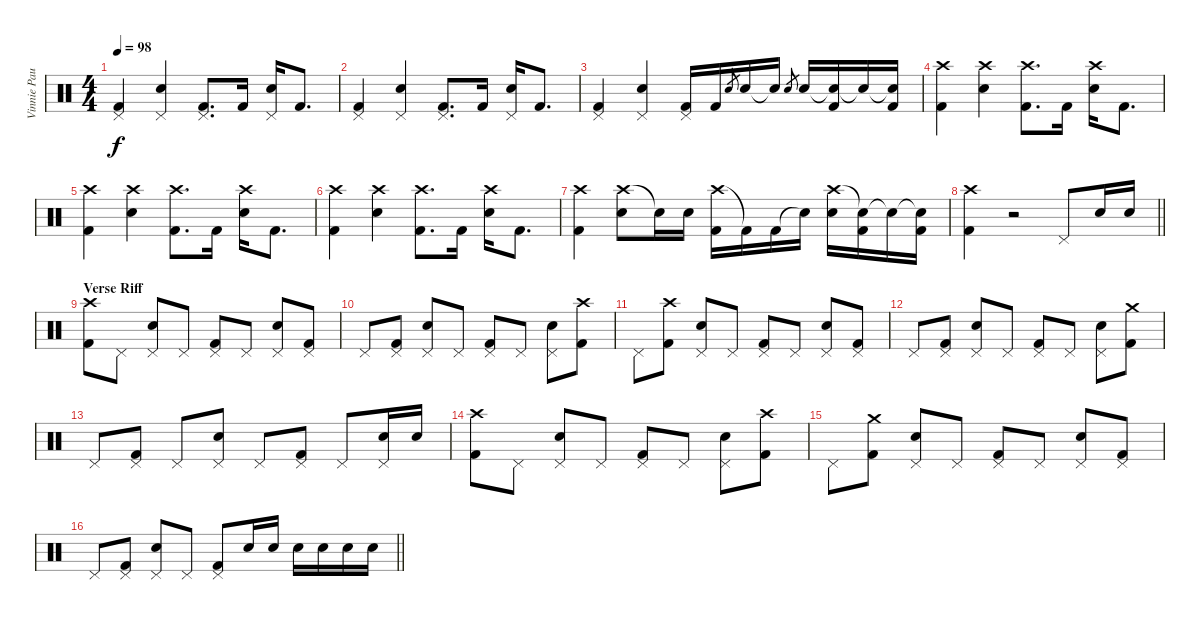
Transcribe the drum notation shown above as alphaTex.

\track ("Vinnie Paul" "Vinnie Pau") {instrument percussion}
\staff {score}
\articulation defaults
\ts (4 4)
\tempo 98
\clef neutral
\ks c
("Pedal Hi-Hat (hit)" "Kick (hit) 2").4{dy f} ("Pedal Hi-Hat (hit)" "Electric Snare (hit)").4 ("Pedal Hi-Hat (hit)" "Kick (hit) 2").8{d} "Kick (hit) 2".16 ("Pedal Hi-Hat (hit)" "Electric Snare (hit)").16 "Kick (hit) 2".8{d} |
("Pedal Hi-Hat (hit)" "Kick (hit) 2").4 ("Pedal Hi-Hat (hit)" "Electric Snare (hit)").4 ("Pedal Hi-Hat (hit)" "Kick (hit) 2").8{d} "Kick (hit) 2".16 ("Pedal Hi-Hat (hit)" "Electric Snare (hit)").16 "Kick (hit) 2".8{d} |
("Pedal Hi-Hat (hit)" "Kick (hit) 2").4 ("Pedal Hi-Hat (hit)" "Electric Snare (hit)").4 ("Pedal Hi-Hat (hit)" "Kick (hit) 2").16 "Kick (hit) 2".16 "Electric Snare (hit)".8{gr} "Electric Snare (hit)".16 "Electric Snare (hit)"{t}.16 "Electric Snare (hit)".8{gr} "Electric Snare (hit)".16 ("Snare (hit)"{t} "Kick (hit) 2").16 "Snare (hit)"{t}.16 ("Snare (hit)"{t} "Kick (hit) 2").16 |
("Crash high (hit)" "Kick (hit) 2").4 ("Crash high (hit)" "Electric Snare (hit)").4 ("Crash high (hit)" "Kick (hit) 2").8{d} "Kick (hit) 2".16 ("Crash high (hit)" "Electric Snare (hit)").16 "Kick (hit) 2".8{d} |
("Crash high (hit)" "Kick (hit) 2").4 ("Crash high (hit)" "Electric Snare (hit)").4 ("Crash high (hit)" "Kick (hit) 2").8{d} "Kick (hit) 2".16 ("Crash high (hit)" "Electric Snare (hit)").16 "Kick (hit) 2".8{d} |
("Crash high (hit)" "Kick (hit) 2").4 ("Crash high (hit)" "Electric Snare (hit)").4 ("Crash high (hit)" "Kick (hit) 2").8{d} "Kick (hit) 2".16 ("Crash high (hit)" "Electric Snare (hit)").16 "Kick (hit) 2".8{d} |
("Crash high (hit)" "Kick (hit) 2").4 ("Crash high (hit)" "Electric Snare (hit)").8 "Electric Snare (hit)"{t}.16 "Electric Snare (hit)".16 ("Crash high (hit)" "Kick (hit) 2").16 "Kick (hit) 2"{t}.16 "Kick (hit) 2".16 "Snare (hit)"{t}.16 ("Crash high (hit)" "Electric Snare (hit)").16 ("Snare (hit)"{t} "Kick (hit) 2").16 "Snare (hit)"{t}.16 ("Snare (hit)"{t} "Kick (hit) 2").16 |
\barLineRight lightlight
("Crash high (hit)" "Kick (hit) 2").4 r.2 "Pedal Hi-Hat (hit)".8 "Electric Snare (hit)".16 "Electric Snare (hit)".16 |
\section ("" "Verse Riff")
("Crash high (hit)" "Kick (hit) 2").8 "Pedal Hi-Hat (hit)".8 ("Pedal Hi-Hat (hit)" "Electric Snare (hit)").8 "Pedal Hi-Hat (hit)".8 ("Pedal Hi-Hat (hit)" "Kick (hit) 2").8 "Pedal Hi-Hat (hit)".8 ("Pedal Hi-Hat (hit)" "Electric Snare (hit)").8 ("Pedal Hi-Hat (hit)" "Kick (hit) 2").8 |
"Pedal Hi-Hat (hit)".8 ("Pedal Hi-Hat (hit)" "Kick (hit) 2").8 ("Pedal Hi-Hat (hit)" "Electric Snare (hit)").8 "Pedal Hi-Hat (hit)".8 ("Pedal Hi-Hat (hit)" "Kick (hit) 2").8 "Pedal Hi-Hat (hit)".8 ("Pedal Hi-Hat (hit)" "Electric Snare (hit)").8 ("Crash high (hit)" "Kick (hit) 2").8 |
"Pedal Hi-Hat (hit)".8 ("Crash high (hit)" "Kick (hit) 2").8 ("Pedal Hi-Hat (hit)" "Electric Snare (hit)").8 "Pedal Hi-Hat (hit)".8 ("Pedal Hi-Hat (hit)" "Kick (hit) 2").8 "Pedal Hi-Hat (hit)".8 ("Pedal Hi-Hat (hit)" "Electric Snare (hit)").8 ("Pedal Hi-Hat (hit)" "Kick (hit) 2").8 |
"Pedal Hi-Hat (hit)".8 ("Pedal Hi-Hat (hit)" "Kick (hit) 2").8 ("Pedal Hi-Hat (hit)" "Electric Snare (hit)").8 "Pedal Hi-Hat (hit)".8 ("Pedal Hi-Hat (hit)" "Kick (hit) 2").8 "Pedal Hi-Hat (hit)".8 ("Pedal Hi-Hat (hit)" "Electric Snare (hit)").8 ("Crash medium (hit)" "Kick (hit) 2").8 |
"Pedal Hi-Hat (hit)".8 ("Pedal Hi-Hat (hit)" "Kick (hit) 2").8 "Pedal Hi-Hat (hit)".8 ("Pedal Hi-Hat (hit)" "Electric Snare (hit)").8 "Pedal Hi-Hat (hit)".8 ("Pedal Hi-Hat (hit)" "Kick (hit) 2").8 "Pedal Hi-Hat (hit)".8 ("Pedal Hi-Hat (hit)" "Electric Snare (hit)").16 "Electric Snare (hit)".16 |
("Crash high (hit)" "Kick (hit) 2").8 "Pedal Hi-Hat (hit)".8 ("Pedal Hi-Hat (hit)" "Electric Snare (hit)").8 "Pedal Hi-Hat (hit)".8 ("Pedal Hi-Hat (hit)" "Kick (hit) 2").8 "Pedal Hi-Hat (hit)".8 ("Pedal Hi-Hat (hit)" "Electric Snare (hit)").8 ("Crash high (hit)" "Kick (hit) 2").8 |
"Pedal Hi-Hat (hit)".8 ("Crash medium (hit)" "Kick (hit) 2").8 ("Pedal Hi-Hat (hit)" "Electric Snare (hit)").8 "Pedal Hi-Hat (hit)".8 ("Pedal Hi-Hat (hit)" "Kick (hit) 2").8 "Pedal Hi-Hat (hit)".8 ("Pedal Hi-Hat (hit)" "Electric Snare (hit)").8 ("Pedal Hi-Hat (hit)" "Kick (hit) 2").8 |
\barLineRight lightlight "Pedal Hi-Hat (hit)".8
("Pedal Hi-Hat (hit)" "Kick (hit) 2").8 ("Pedal Hi-Hat (hit)" "Electric Snare (hit)").8 "Pedal Hi-Hat (hit)".8 ("Pedal Hi-Hat (hit)" "Kick (hit) 2").8 "Electric Snare (hit)".16 "Electric Snare (hit)".16 "Electric Snare (hit)".16 "Electric Snare (hit)".16 "Electric Snare (hit)".16 "Electric Snare (hit)".16
